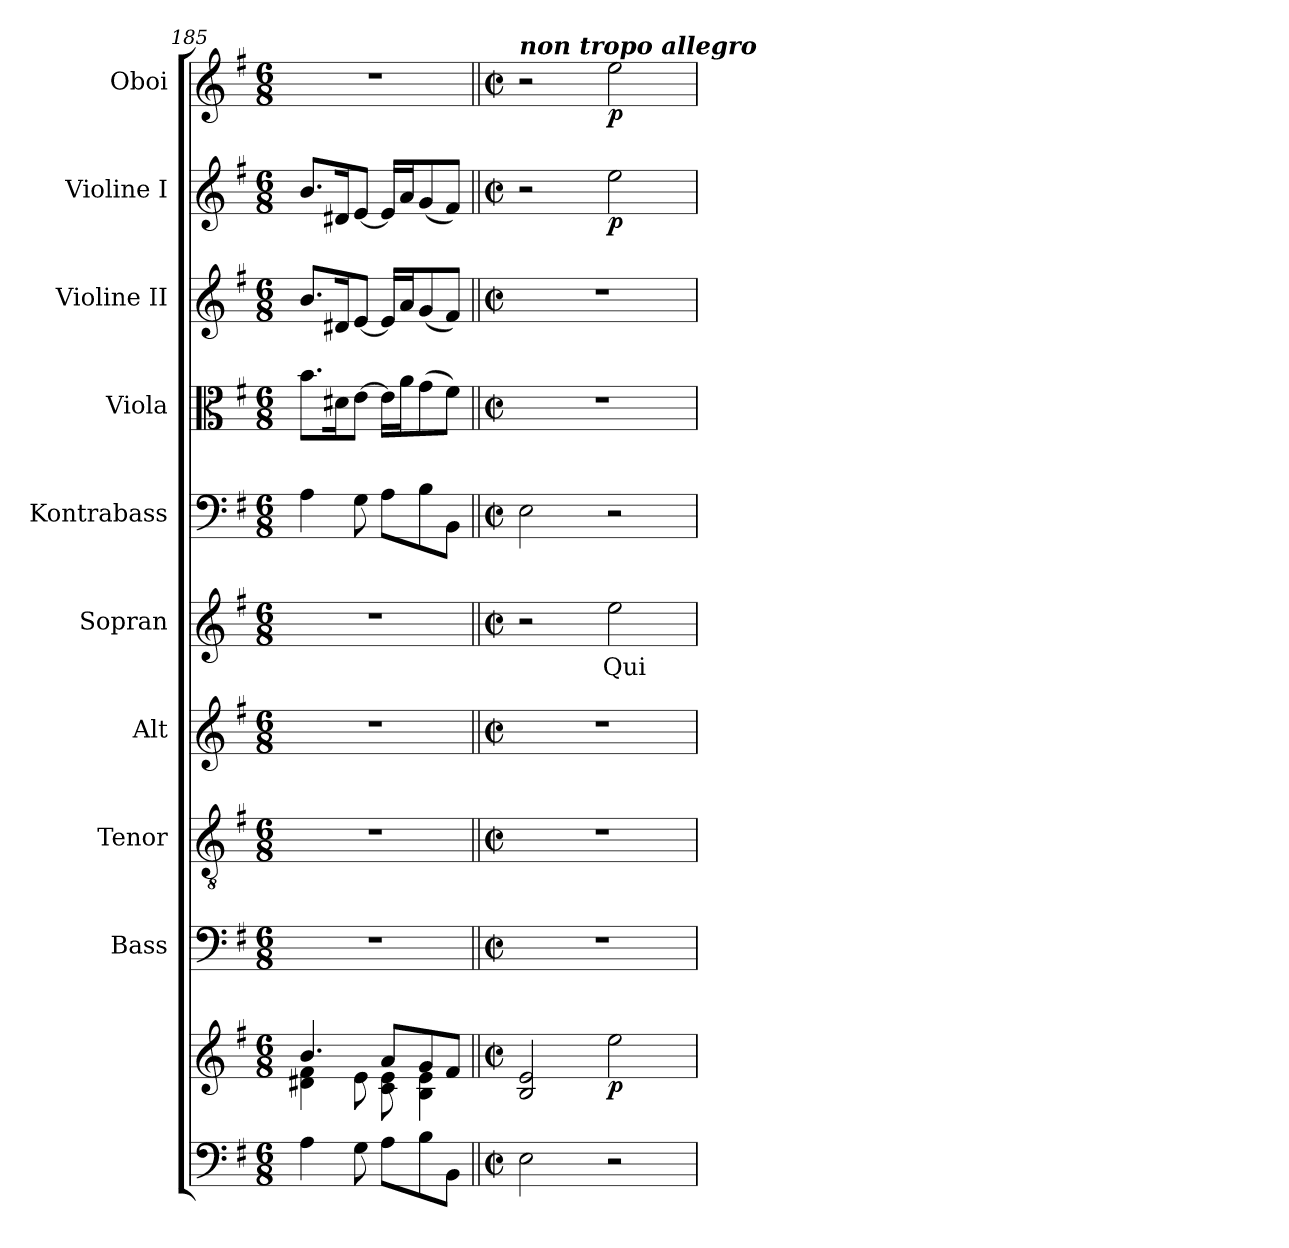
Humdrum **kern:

**kern	**kern	**dynam	**kern	**kern	**kern	**kern	**text	**kern	**kern	**kern	**kern	**dynam	**kern	**dynam
*part10	*part10	*part10	*part9	*part8	*part7	*part6	*part6	*part5	*part4	*part3	*part2	*part2	*part1	*part1
*staff11	*staff10	*staff10/11	*staff9	*staff8	*staff7	*staff6	*staff6	*staff5	*staff4	*staff3	*staff2	*staff2	*staff1	*staff1
*	*	*	*I"Bass	*I"Tenor	*I"Alt	*I"Sopran	*	*I"Kontrabass	*I"Viola	*I"Violine II	*I"Violine I	*	*I"Oboi	*
*	*	*	*I'B.	*I'T.	*I'A.	*I'S.	*	*I'Kb.	*I'Vla.	*I'Vl. II	*I'Vl. I	*	*I'Ob.	*
!!LO:PB:g=z
*clefF4	*clefG2	*	*clefF4	*clefGv2	*clefG2	*clefG2	*	*clefF4	*clefC3	*clefG2	*clefG2	*	*clefG2	*
*	*	*	*	*	*	*	*	*ITrd7c12	*	*	*	*	*	*
*k[f#]	*k[f#]	*	*k[f#]	*k[f#]	*k[f#]	*k[f#]	*	*k[f#]	*k[f#]	*k[f#]	*k[f#]	*	*k[f#]	*
*G:	*G:	*	*G:	*G:	*G:	*G:	*	*G:	*G:	*G:	*G:	*	*G:	*
*M6/8	*M6/8	*	*M6/8	*M6/8	*M6/8	*M6/8	*	*M6/8	*M6/8	*M6/8	*M6/8	*	*M6/8	*
=185	=185	=185	=185	=185	=185	=185	=185	=185	=185	=185	=185	=185	=185	=185
*	*^	*	*	*	*	*	*	*	*	*	*	*	*	*
4A\	4.b/	4d#X\ 4f#\	.	2.r	2.r	2.r	2.r	.	4AA\	8.b\L	8.b/L	8.b/L	.	2.r	.
.	.	.	.	.	.	.	.	.	.	16d#X\k	16d#X/k	16d#X/k	.	.	.
8G\	.	8e\	.	.	.	.	.	.	8GG\	[8e\J	[8e/J	[8e/J	.	.	.
8A\L	8a/L	8c\ 8e\	.	.	.	.	.	.	8AA\L	16e\LL]	16e/LL]	16e/LL]	.	.	.
.	.	.	.	.	.	.	.	.	.	16a\J	16a/J	16a/J	.	.	.
8B\	8g/	4B\ 4e\	.	.	.	.	.	.	8BB\	(>8g\	(<8g/	(<8g/	.	.	.
8BB\J	8f#/J	.	.	.	.	.	.	.	8BBB\J	8f#\J)	8f#/J)	8f#/J)	.	.	.
*	*v	*v	*	*	*	*	*	*	*	*	*	*	*	*	*
=186||	=186||	=186||	=186||	=186||	=186||	=186||	=186||	=186||	=186||	=186||	=186||	=186||	=186||	=186||
*M2/2	*M2/2	*	*M2/2	*M2/2	*M2/2	*M2/2	*	*M2/2	*M2/2	*M2/2	*M2/2	*	*M2/2	*
*met(c|)	*met(c|)	*	*met(c|)	*met(c|)	*met(c|)	*met(c|)	*	*met(c|)	*met(c|)	*met(c|)	*met(c|)	*	*met(c|)	*
!	!	!	!	!	!	!	!	!	!	!	!	!	!LO:TX:a:Bi:t=non tropo allegro	!
2E\	2B/ 2e/	.	1r	1r	1r	2r	.	2EE\	1r	1r	2r	.	2r	.
!	!	!LO:DY:b	!	!	!	!	!LO:LY:b	!	!	!	!	!LO:DY:b	!	!LO:DY:b
2r	2ee\	p	.	.	.	2ee\	Qui	2r	.	.	2ee\	p	2ee\	p
=	=	=	=	=	=	=	=	=	=	=	=	=	=	=
*-	*-	*-	*-	*-	*-	*-	*-	*-	*-	*-	*-	*-	*-	*-
